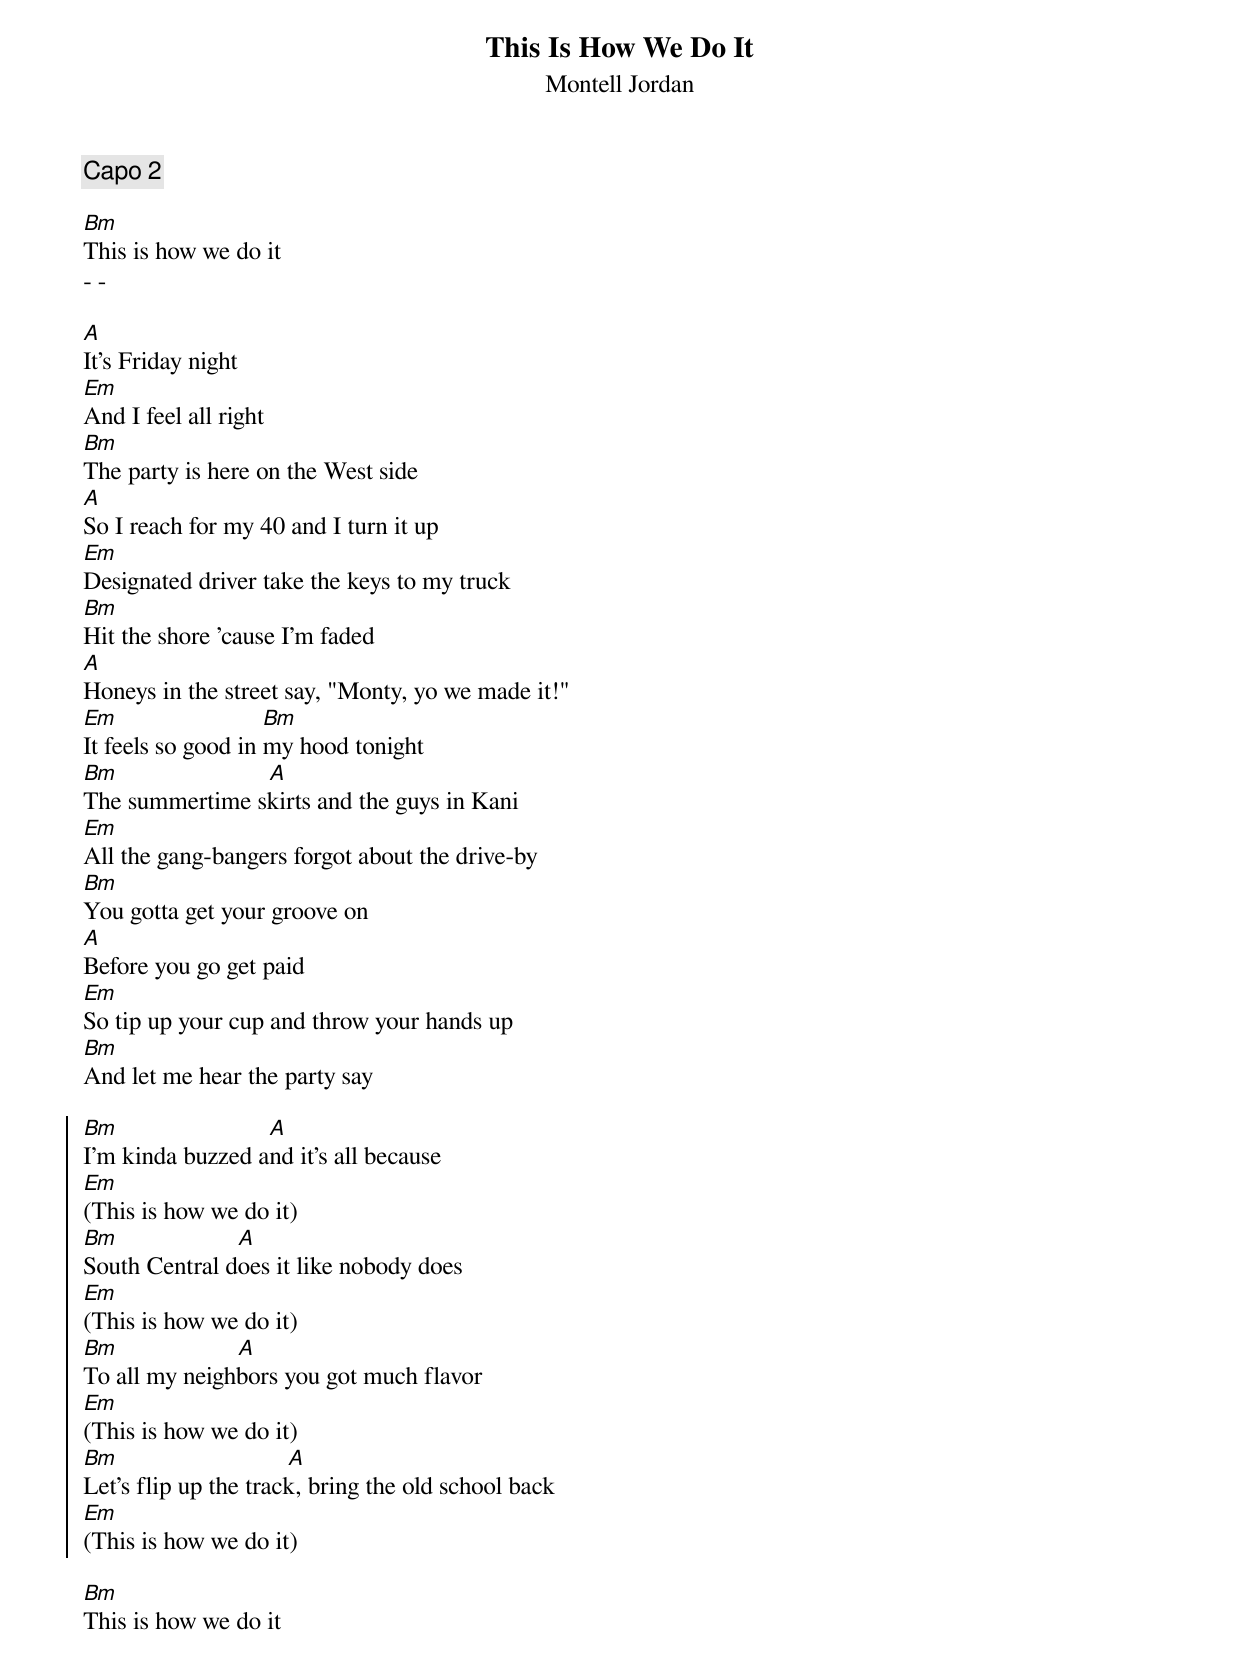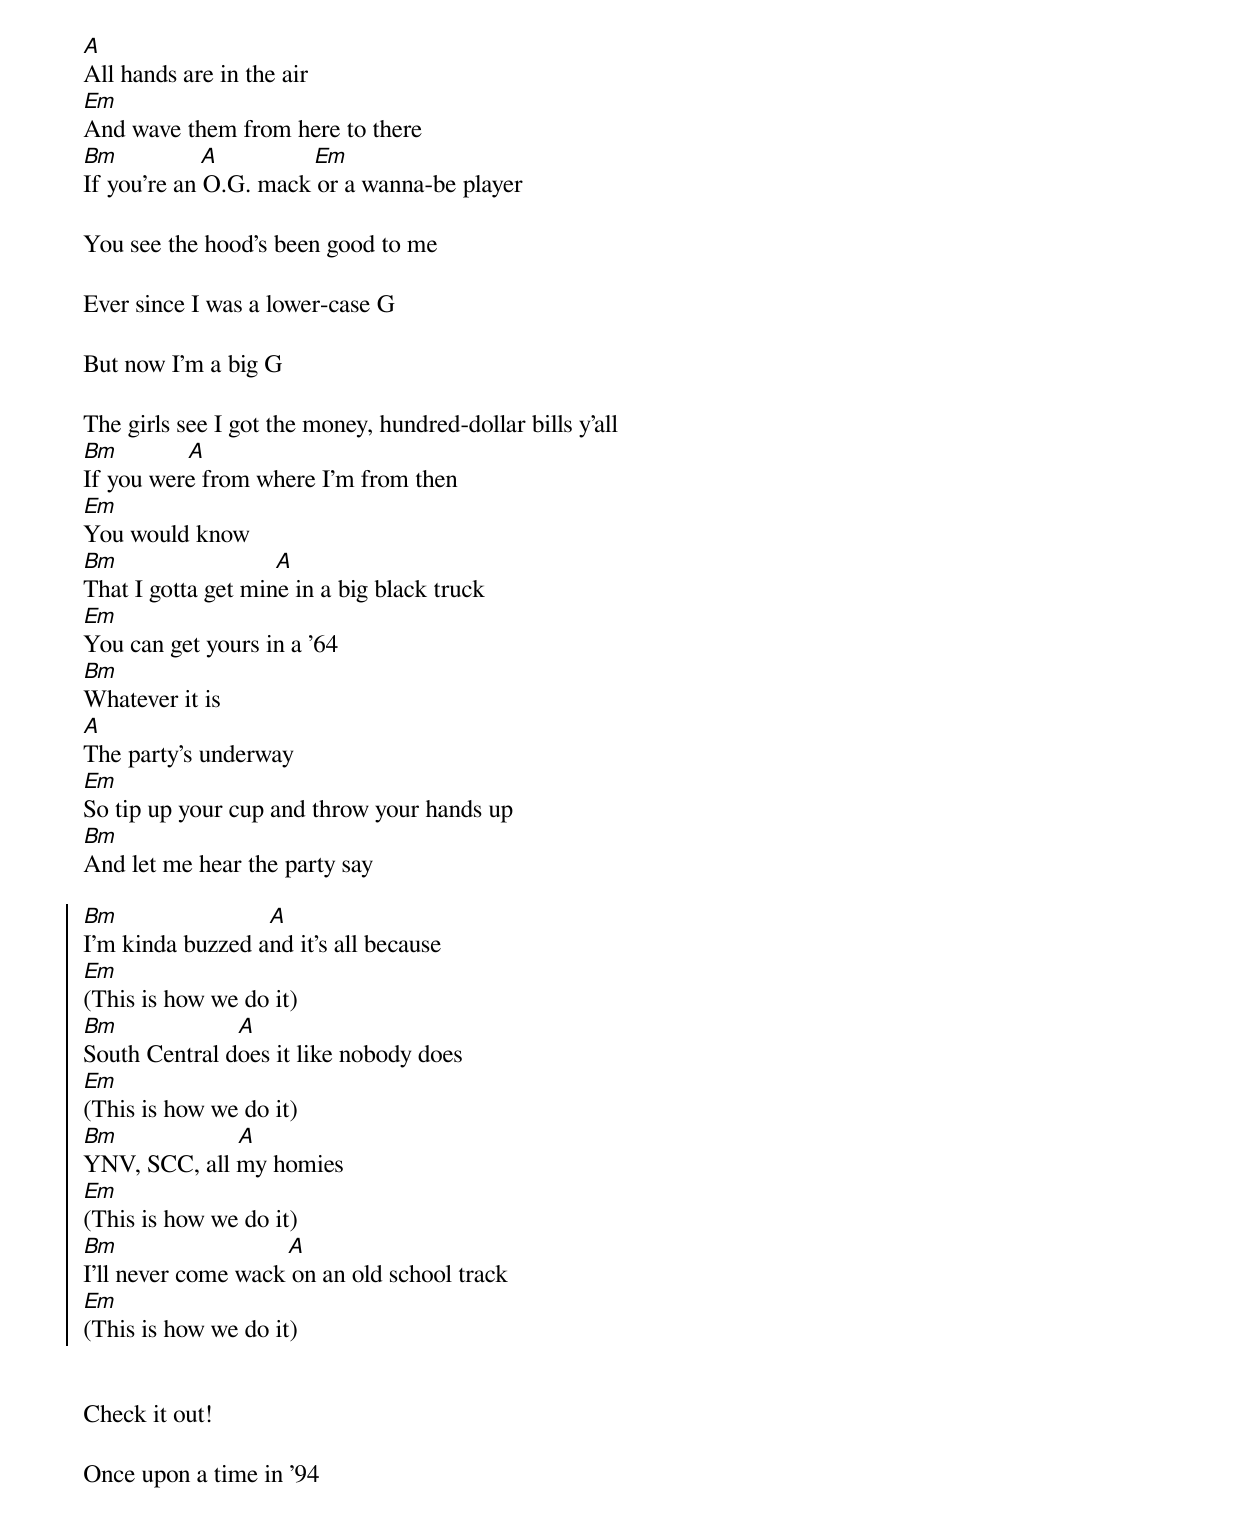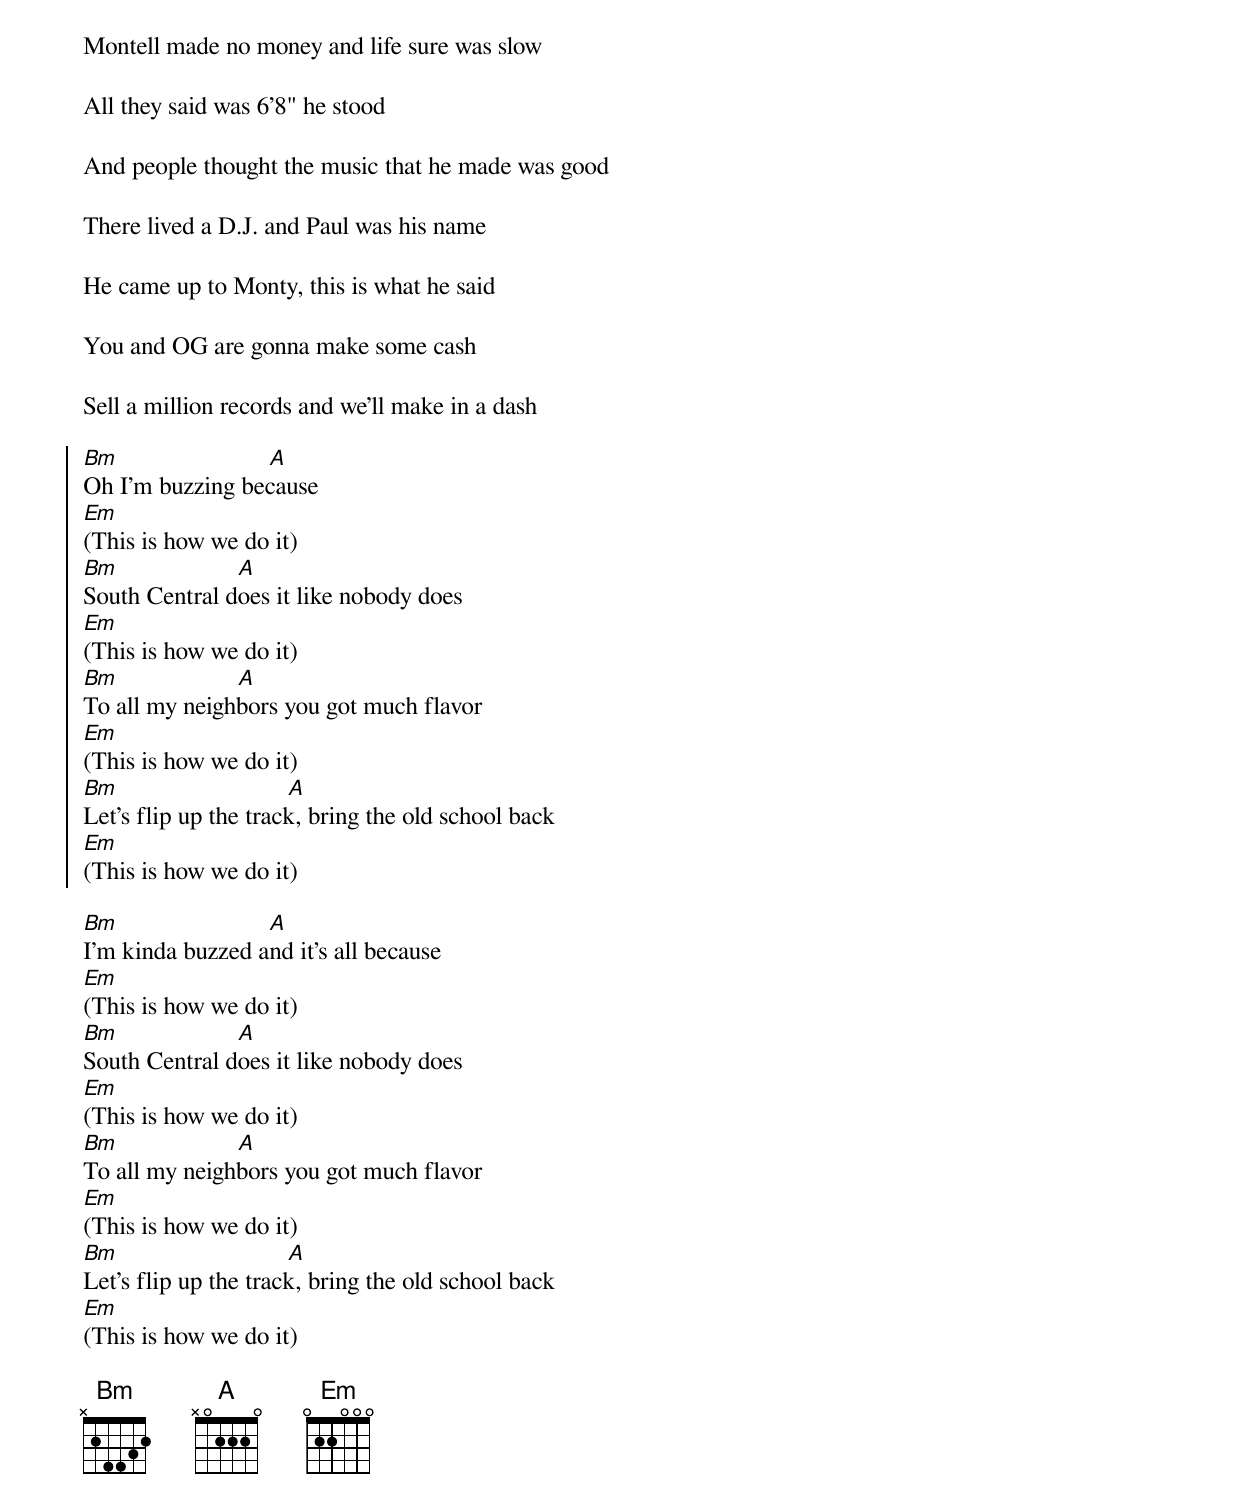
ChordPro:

{t: This Is How We Do It}
{st: Montell Jordan}
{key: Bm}
{comment: Capo 2}

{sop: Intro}
[Bm]
This is how we do it
- -
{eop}

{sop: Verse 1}
[A]
It's Friday night
[Em]
And I feel all right
[Bm]
The party is here on the West side
[A]
So I reach for my 40 and I turn it up
[Em]
Designated driver take the keys to my truck
[Bm]
Hit the shore 'cause I'm faded
[A]
Honeys in the street say, "Monty, yo we made it!"
[Em]                       [Bm]
It feels so good in my hood tonight
[Bm]                        [A]
The summertime skirts and the guys in Kani
[Em]
All the gang-bangers forgot about the drive-by
[Bm]
You gotta get your groove on
[A]
Before you go get paid
[Em]
So tip up your cup and throw your hands up
[Bm]
And let me hear the party say
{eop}

{soc}
[Bm]                        [A]
I'm kinda buzzed and it's all because
[Em]
(This is how we do it)
[Bm]                   [A]
South Central does it like nobody does
[Em]
(This is how we do it)
[Bm]                   [A]
To all my neighbors you got much flavor
[Em]
(This is how we do it)
[Bm]                           [A]
Let's flip up the track, bring the old school back
[Em]
(This is how we do it)
{eoc}

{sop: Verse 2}
[Bm]
This is how we do it
[A]
All hands are in the air
[Em]
And wave them from here to there
[Bm]             [A]               [Em]
If you're an O.G. mack or a wanna-be player
[]
You see the hood's been good to me
[]
Ever since I was a lower-case G
[]
But now I'm a big G
[]
The girls see I got the money, hundred-dollar bills y'all
[Bm]           [A]
If you were from where I'm from then
[Em]
You would know
[Bm]                         [A]
That I gotta get mine in a big black truck
[Em]
You can get yours in a '64
[Bm]
Whatever it is
[A]
The party's underway
[Em]
So tip up your cup and throw your hands up
[Bm]
And let me hear the party say
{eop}

{soc}
[Bm]                        [A]
I'm kinda buzzed and it's all because
[Em]
(This is how we do it)
[Bm]                   [A]
South Central does it like nobody does
[Em]
(This is how we do it)
[Bm]                   [A]
YNV, SCC, all my homies
[Em]
(This is how we do it)
[Bm]                           [A]
I'll never come wack on an old school track
[Em]
(This is how we do it)
{eoc}

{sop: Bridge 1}
[]
Check it out!
[]
Once upon a time in '94
[]
Montell made no money and life sure was slow
[]
All they said was 6'8" he stood
[]
And people thought the music that he made was good
[]
There lived a D.J. and Paul was his name
[]
He came up to Monty, this is what he said
[]
You and OG are gonna make some cash
[]
Sell a million records and we'll make in a dash
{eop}

{soc}
[Bm]                        [A]
Oh I'm buzzing because
[Em]
(This is how we do it)
[Bm]                   [A]
South Central does it like nobody does
[Em]
(This is how we do it)
[Bm]                   [A]
To all my neighbors you got much flavor
[Em]
(This is how we do it)
[Bm]                           [A]
Let's flip up the track, bring the old school back
[Em]
(This is how we do it)
{eoc}

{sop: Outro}
[Bm]                        [A]
I'm kinda buzzed and it's all because
[Em]
(This is how we do it)
[Bm]                   [A]
South Central does it like nobody does
[Em]
(This is how we do it)
[Bm]                   [A]
To all my neighbors you got much flavor
[Em]
(This is how we do it)
[Bm]                           [A]
Let's flip up the track, bring the old school back
[Em]
(This is how we do it)
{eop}

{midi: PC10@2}
